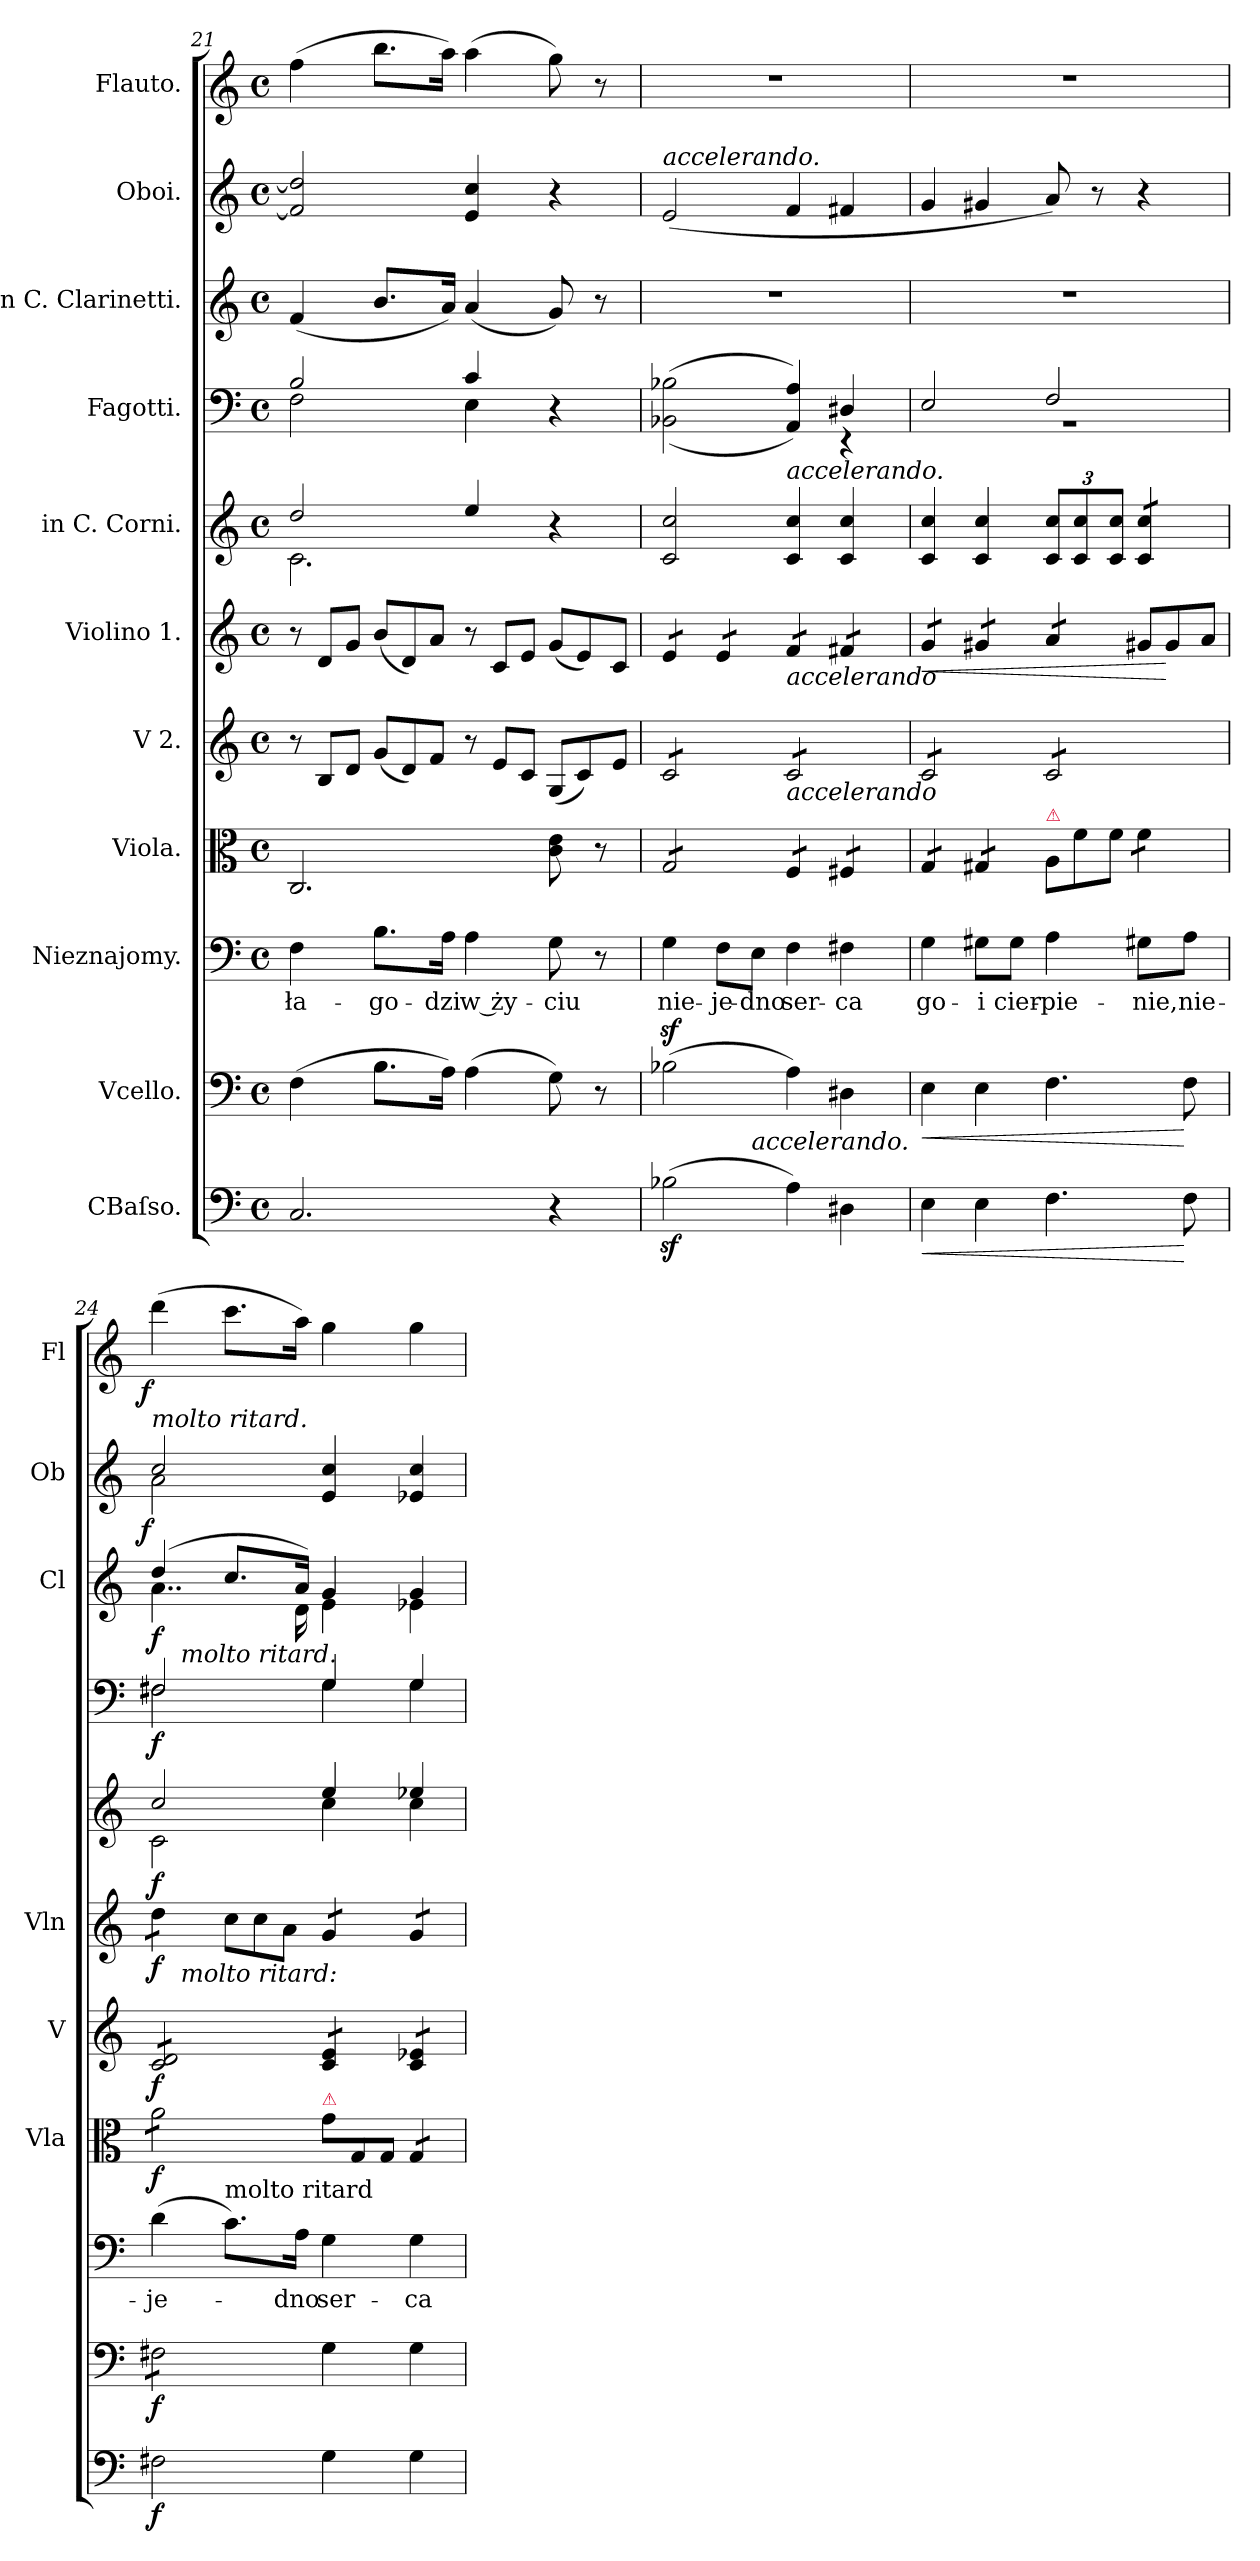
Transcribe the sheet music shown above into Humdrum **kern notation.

**kern	**dynam	**kern	**dynam	**kern	**text	**kern	**dynam	**kern	**dynam	**kern	**dynam	**kern	**dynam	**kern	**dynam	**kern	**dynam	**kern	**dynam	**kern	**dynam
*part11	*part11	*part10	*part10	*part9	*part9	*part8	*part8	*part7	*part7	*part6	*part6	*part5	*part5	*part4	*part4	*part3	*part3	*part2	*part2	*part1	*part1
*staff11	*staff11	*staff10	*staff10	*staff9	*staff9	*staff8	*staff8	*staff7	*staff7	*staff6	*staff6	*staff5	*staff5	*staff4	*staff4	*staff3	*staff3	*staff2	*staff2	*staff1	*staff1
*I"CBaſso.	*	*I"Vcello.	*	*I"Nieznajomy.	*	*I"Viola.	*	*I"V 2.	*	*I"Violino 1.	*	*I"in C. Corni.	*	*I"Fagotti.	*	*I"in C. Clarinetti.	*	*I"Oboi.	*	*I"Flauto.	*
*	*	*	*	*	*	*I'Vla	*	*I'V	*	*I'Vln	*	*	*	*	*	*I'Cl	*	*I'Ob	*	*I'Fl	*
*clefF4	*	*clefF4	*	*clefF4	*	*clefC3	*	*clefG2	*	*clefG2	*	*clefG2	*	*clefF4	*	*clefG2	*	*clefG2	*	*clefG2	*
*k[]	*	*k[]	*	*k[]	*	*k[]	*	*k[]	*	*k[]	*	*k[]	*	*k[]	*	*k[]	*	*k[]	*	*k[]	*
*M4/4	*	*M4/4	*	*M4/4	*	*M4/4	*	*M4/4	*	*M4/4	*	*M4/4	*	*M4/4	*	*M4/4	*	*M4/4	*	*M4/4	*
*met(c)	*	*met(c)	*	*met(c)	*	*met(c)	*	*met(c)	*	*met(c)	*	*met(c)	*	*met(c)	*	*met(c)	*	*met(c)	*	*met(c)	*
*	*	*	*	*	*	*	*	*Xtuplet	*	*Xtuplet	*	*	*	*	*	*	*	*	*	*	*
=21	=21	=21	=21	=21	=21	=21	=21	=21	=21	=21	=21	=21	=21	=21	=21	=21	=21	=21	=21	=21	=21
*	*	*	*	*	*	*	*	*	*	*	*	*^	*	*^	*	*	*	*	*	*	*
2.C/	.	(4F\	.	4F\	ła-	2.C/	.	12r	.	12r	.	2dd/	2.c\	.	2B/	2F\	.	(4f/	.	2f]/ 2dd]/	.	(4ff\	.
.	.	.	.	.	.	.	.	12B/L	.	12d/L	.	.	.	.	.	.	.	.	.	.	.	.	.
.	.	.	.	.	.	.	.	12d/J	.	12g/J	.	.	.	.	.	.	.	.	.	.	.	.	.
.	.	8.B\L	.	8.B\L	-go-	.	.	(12g/L	.	(12b/L	.	.	.	.	.	.	.	8.b/L	.	.	.	8.bb\L	.
.	.	.	.	.	.	.	.	12d/)	.	12d/)	.	.	.	.	.	.	.	.	.	.	.	.	.
.	.	.	.	.	.	.	.	12f/J	.	12a/J	.	.	.	.	.	.	.	.	.	.	.	.	.
.	.	16A\Jk)	.	16A\Jk	-dzi	.	.	.	.	.	.	.	.	.	.	.	.	16a/Jk)	.	.	.	16aa\Jk)	.
.	.	(4A\	.	4A\	w ży-	.	.	12r	.	12r	.	4ee/	.	.	4c/	4E\	.	(4a/	.	4e/ 4cc/	.	(4aa\	.
.	.	.	.	.	.	.	.	12e/L	.	12c/L	.	.	.	.	.	.	.	.	.	.	.	.	.
.	.	.	.	.	.	.	.	12c/J	.	12e/J	.	.	.	.	.	.	.	.	.	.	.	.	.
4r	.	8G\)	.	8G\	-ciu	8c\ 8e\	.	(12G/L	.	(12g/L	.	4r	4ryy	.	4r	4ryy	.	8g/)	.	4r	.	8gg\)	.
.	.	.	.	.	.	.	.	12c/)	.	12e/)	.	.	.	.	.	.	.	.	.	.	.	.	.
.	.	8r	.	8r	.	8r	.	.	.	.	.	.	.	.	.	.	.	8r	.	.	.	8r	.
.	.	.	.	.	.	.	.	12e/J	.	12c/J	.	.	.	.	.	.	.	.	.	.	.	.	.
*	*	*	*	*	*	*	*	*	*	*	*	*v	*v	*	*	*	*	*	*	*	*	*	*
=22	=22	=22	=22	=22	=22	=22	=22	=22	=22	=22	=22	=22	=22	=22	=22	=22	=22	=22	=22	=22	=22	=22
!	!	!	!	!	!	!	!	!	!	!	!	!	!	!	!	!	!	!	!LO:TX:a:i:t=accelerando.	!	!	!
!	!	!	!	!	!	!	!	!	!	!LO:TX:a:color=crimson:t=⚠	!	!	!	!	!	!	!	!	!	!	!	!
!	!	!	!	!	!	!	!	!LO:TX:a:color=crimson:t=⚠	!	!	!	!	!	!	!	!	!	!	!	!	!	!
!	!	!	!	!	!	!LO:TX:a:color=crimson:t=⚠	!	!	!	!	!	!	!	!	!	!	!	!	!	!	!	!
*	*	*^	*	*	*	*	*	*	*	*	*	*	*	*	*	*	*	*	*	*	*	*
*	*	*	*	*	*	*	*tremolo	*	*	*	*	*	*	*	*	*	*	*	*	*	*	*	*
*	*	*	*	*	*	*	*	*	*tremolo	*	*	*	*	*	*	*	*	*	*	*	*	*	*
*	*	*	*	*	*	*	*	*	*	*	*tremolo	*	*	*	*	*	*	*	*	*	*	*	*
(2B-Xz\	.	(2B-Xz\	4.ryy	.	4G\	nie-	8G/L	.	8c/L	.	8e/L	.	2c/ 2cc/	.	(<(>2BB-X\ 2B-X\	2ryy	.	1r	.	(>2e/	.	1r	.
.	.	.	.	.	.	.	8G/	.	8c/	.	8e/J	.	.	.	.	.	.	.	.	.	.	.	.
.	.	.	.	.	8F\L	-je-	8G/	.	8c/	.	8e/L	.	.	.	.	.	.	.	.	.	.	.	.
!	!	!	!LO:TX:b:i:t=accelerando.	!	!	!	!	!	!	!	!	!	!	!	!	!	!	!	!	!	!	!	!
.	.	.	2ryy	.	8E\J	-dno	8G/J	.	8c/J	.	8e/J	.	.	.	.	.	.	.	.	.	.	.	.
!	!	!	!	!	!	!	!	!	!	!	!	!	!LO:TX:a:i:t=accelerando.	!	!	!	!	!	!	!	!	!	!
!	!	!	!	!	!	!	!	!	!	!	!LO:TX:b:i:t=accelerando	!	!	!	!	!	!	!	!	!	!	!	!
!	!	!	!	!	!	!	!	!	!LO:TX:b:i:t=accelerando	!	!	!	!	!	!	!	!	!	!	!	!	!	!
4A\)	.	4A\)	.	.	4F\	ser-	8F/L	.	8c/L	.	8f/L	.	4c/ 4cc/	.	4AA/ 4A/))	4ryy	.	.	.	4f/	.	.	.
.	.	.	.	.	.	.	8F/J	.	8c/	.	8f/J	.	.	.	.	.	.	.	.	.	.	.	.
4D#X\	.	4D#X\	.	.	4F#X\	-ca	8F#X/L	.	8c/	.	8f#X/L	.	4c/ 4cc/	.	4D#X/	4r	.	.	.	4f#X/	.	.	.
.	.	.	8ryy	.	.	.	8F#X/J	.	8c/J	.	8f#X/J	.	.	.	.	.	.	.	.	.	.	.	.
=23	=23	=23	=23	=23	=23	=23	=23	=23	=23	=23	=23	=23	=23	=23	=23	=23	=23	=23	=23	=23	=23	=23	=23
!	!LO:HP:b	!	!	!LO:HP:b	!	!	!	!	!	!	!	!LO:HP:b	!	!	!	!	!	!	!	!	!	!	!
*	*	*v	*v	*	*	*	*	*	*	*	*	*	*	*	*	*	*	*	*	*	*	*	*
4E\	<	4E\	<	4G\	go-	8G/L	.	8c/L	.	8g/L	<	4c/ 4cc/	.	2E/	1r	.	1r	.	4g/	.	1r	.
.	.	.	.	.	.	8G/J	.	8c/	.	8g/J	.	.	.	.	.	.	.	.	.	.	.	.
4E\	.	4E\	.	8G#X\L	-i	8G#X/L	.	8c/	.	8g#X/L	.	4c/ 4cc/	.	.	.	.	.	.	4g#X/	.	.	.
.	.	.	.	8G#\J	cier-	8G#X/J	.	8c/J	.	8g#X/J	.	.	.	.	.	.	.	.	.	.	.	.
*	*	*	*	*	*	*Xtremolo	*	*	*	*	*	*	*	*	*	*	*	*	*	*	*	*
*	*	*	*	*	*	*Xtuplet	*	*	*	*	*	*	*	*	*	*	*	*	*	*	*	*
!	!	!	!	!	!	!LO:TX:a:color=crimson:t=⚠	!	!	!	!	!	!	!	!	!	!	!	!	!	!	!	!
4.F\	.	4.F\	.	4A\	-pie-	12A/L	.	8c/L	.	8a/L	.	12c/ 12cc/L	.	2F/	.	.	.	.	8a/)	.	.	.
.	.	.	.	.	.	12f\	.	.	.	.	.	12c/ 12cc/	.	.	.	.	.	.	.	.	.	.
.	.	.	.	.	.	.	.	8c/	.	8a/J	.	.	.	.	.	.	.	.	8r	.	.	.
*	*	*	*	*	*	*	*	*	*	*Xtremolo	*	*	*	*	*	*	*	*	*	*	*	*
.	.	.	.	.	.	12f\J	.	.	.	.	.	12c/ 12cc/J	.	.	.	.	.	.	.	.	.	.
*	*	*	*	*	*	*tremolo	*	*	*	*	*	*	*	*	*	*	*	*	*	*	*	*
*	*	*	*	*	*	*	*	*	*	*	*	*tremolo	*	*	*	*	*	*	*	*	*	*
.	.	.	.	8G#X\L	-nie,	8f\L	.	8c/	.	12g#X/L	.	8c/ 8cc/L	.	.	.	.	.	.	4r	.	.	.
.	.	.	.	.	.	.	.	.	.	12g#/	[	.	.	.	.	.	.	.	.	.	.	.
8F\	[	8F\	[	8A\J	nie-	8f\J	.	8c/J	.	.	.	8c/ 8cc/J	.	.	.	.	.	.	.	.	.	.
*	*	*	*	*	*	*	*	*	*	*	*	*Xtremolo	*	*	*	*	*	*	*	*	*	*
.	.	.	.	.	.	.	.	.	.	12a/J	.	.	.	.	.	.	.	.	.	.	.	.
=24	=24	=24	=24	=24	=24	=24	=24	=24	=24	=24	=24	=24	=24	=24	=24	=24	=24	=24	=24	=24	=24	=24
*	*	*	*	*	*	*	*	*	*	*	*	*^	*	*	*	*	*^	*	*^	*	*	*
!	!	!	!	!	!	!	!	!	!	!	!	!	!	!	!	!	!	!	!	!	!	!	!	!LO:TX:b:i:t=molto ritard.	!
!	!	!	!	!	!	!	!	!	!	!	!	!	!	!	!	!	!	!	!	!	!	!	!LO:DY:rj	!	!LO:DY:rj
*	*	*	*	*	*	*	*	*	*	*^	*	*	*	*	*	*	*	*	*^	*	*	*	*	*	*
*	*	*tremolo	*	*	*	*	*	*	*	*	*	*	*	*	*	*	*	*	*	*	*	*	*	*	*	*	*
*	*	*	*	*	*	*	*	*	*	*tremolo	*	*	*	*	*	*	*	*	*	*	*	*	*	*	*	*	*
2F#X\	f	8F#X\L	f	(4d\	-je-	8a\L	f	8c/ 8d/L	f	8dd\L	12ryy	f	2cc/	2c\	f	2F#X/	2F#X\	f.	(4dd/	4..a\	12ryy	f	2cc/	2a\	f	(4ddd\	f
!	!	!	!	!	!	!	!	!	!	!	!	!	!	!	!	!	!	!	!	!	!LO:TX:b:i:t=molto ritard.	!	!	!	!	!	!
!	!	!	!	!	!	!	!	!	!	!	!LO:TX:b:i:t=molto ritard&colon;	!	!	!	!	!	!	!	!	!	!	!	!	!	!	!	!
.	.	.	.	.	.	.	.	.	.	.	3%2ryy	.	.	.	.	.	.	.	.	.	3%2ryy	.	.	.	.	.	.
.	.	8F#X\	.	.	.	8a\	.	8c/ 8d/	.	8dd\J	.	.	.	.	.	.	.	.	.	.	.	.	.	.	.	.	.
*	*	*	*	*	*	*	*	*	*	*Xtremolo	*	*	*	*	*	*	*	*	*	*	*	*	*	*	*	*	*
!	!	!	!	!LO:TX:a:t=molto ritard	!	!	!	!	!	!	!	!	!	!	!	!	!	!	!	!	!	!	!	!	!	!	!
.	.	8F#X\	.	8.c\L)	.	8a\	.	8c/ 8d/	.	12cc\L	.	.	.	.	.	.	.	.	8.cc/L	.	.	.	.	.	.	8.ccc\L	.
.	.	.	.	.	.	.	.	.	.	12cc\	.	.	.	.	.	.	.	.	.	.	.	.	.	.	.	.	.
.	.	8F#X\J	.	.	.	8a\J	.	8c/ 8d/J	.	.	.	.	.	.	.	.	.	.	.	.	.	.	.	.	.	.	.
*	*	*	*	*	*	*Xtremolo	*	*	*	*	*	*	*	*	*	*	*	*	*	*	*	*	*	*	*	*	*
*	*	*Xtremolo	*	*	*	*	*	*	*	*	*	*	*	*	*	*	*	*	*	*	*	*	*	*	*	*	*
.	.	.	.	.	.	.	.	.	.	12a\J	.	.	.	.	.	.	.	.	.	.	.	.	.	.	.	.	.
.	.	.	.	16A\Jk	-dno	.	.	.	.	.	.	.	.	.	.	.	.	.	16a/Jk)	16d\	.	.	.	.	.	16aa\Jk)	.
!	!	!	!	!	!	!LO:TX:a:color=crimson:t=⚠	!	!	!	!	!	!	!	!	!	!	!	!	!	!	!	!	!	!	!	!	!
*	*	*	*	*	*	*	*	*	*	*tremolo	*	*	*	*	*	*	*	*	*	*	*	*	*	*	*	*	*
4G\	.	4G\	.	4G\	ser-	12g\L	.	8c/ 8e/L	.	8g/L	.	.	4ee/	4cc\	.	4G/	4G\	.	4g/	4e\	.	.	4e/ 4cc/	2ryy	.	4gg\	.
.	.	.	.	.	.	12G/	.	.	.	.	.	.	.	.	.	.	.	.	.	.	.	.	.	.	.	.	.
.	.	.	.	.	.	.	.	8c/ 8e/J	.	8g/J	.	.	.	.	.	.	.	.	.	.	.	.	.	.	.	.	.
.	.	.	.	.	.	12G/J	.	.	.	.	.	.	.	.	.	.	.	.	.	.	.	.	.	.	.	.	.
*	*	*	*	*	*	*tremolo	*	*	*	*	*	*	*	*	*	*	*	*	*	*	*	*	*	*	*	*	*
4G\	.	4G\	.	4G\	-ca	8G/L	.	8c/ 8e-X/L	.	8g/L	6.ryy	.	4ee-X/	4cc\	.	4G/	4G\	.	4g/	4e-X\	6.ryy	.	4e-X/ 4cc/	.	.	4gg\	.
.	.	.	.	.	.	8G/J	.	8c/ 8e-X/J	.	8g/J	.	.	.	.	.	.	.	.	.	.	.	.	.	.	.	.	.
*	*	*	*	*	*	*	*	*	*	*Xtremolo	*	*	*	*	*	*	*	*	*	*	*	*	*	*	*	*	*
*	*	*	*	*	*	*	*	*Xtremolo	*	*	*	*	*	*	*	*	*	*	*	*	*	*	*	*	*	*	*
*	*	*	*	*	*	*Xtremolo	*	*	*	*	*	*	*	*	*	*	*	*	*	*	*	*	*	*	*	*	*
*	*	*	*	*	*	*	*	*	*	*v	*v	*	*	*	*	*v	*v	*	*v	*v	*v	*	*v	*v	*	*	*
*	*	*	*	*	*	*	*	*	*	*	*	*v	*v	*	*	*	*	*	*	*	*	*
=	=	=	=	=	=	=	=	=	=	=	=	=	=	=	=	=	=	=	=	=	=
*-	*-	*-	*-	*-	*-	*-	*-	*-	*-	*-	*-	*-	*-	*-	*-	*-	*-	*-	*-	*-	*-
